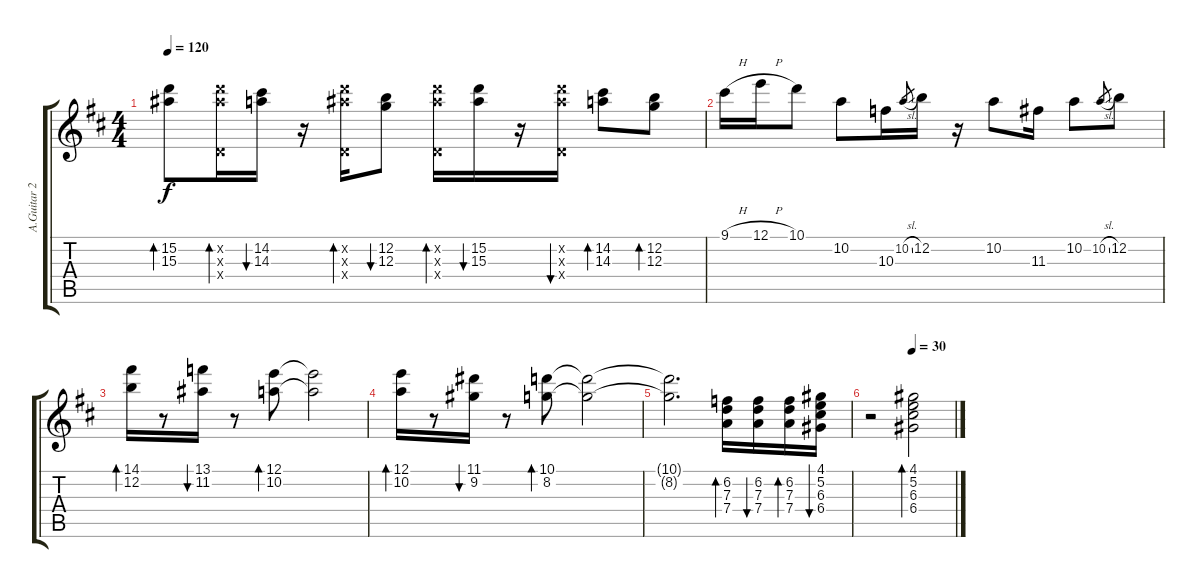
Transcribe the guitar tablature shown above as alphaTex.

\track ("A.Guitar 2" "A.Guitar 2") {instrument acousticguitarsteel}
\staff {score tabs}
\tuning (E4 B3 G3 D3 A2 E2) {hide}
\ts (4 4)
\tempo 120
\clef g2
\ks d
(15.2 15.3).8{bd 30 dy f} (15.2{x} 15.3{x} 0.4{x}).16{bd 30} (14.2 14.3).16{bu 30} r.16 (15.2{x} 15.3{x} 0.4{x}).16{bd 30} (12.2 12.3).8{bu 30} (15.2{x} 15.3{x} 0.4{x}).16{bd 30} (15.2 15.3).16{bu 30} r.16 (15.2{x} 15.3{x} 0.4{x}).16{bu 30} (14.2 14.3).8{bd 30} (12.2 12.3).8{bd 30} |
9.1{h}.16 12.1{h}.16 10.1.8 10.2.8 10.3.16 10.2{sl}.8{gr} 12.2.16 r.16 10.2.8 11.3.16 10.2.8 10.2{sl}.8{gr} 12.2.8 |
(14.1 12.2).16{bd 30} r.8 (13.1 11.2).16{bu 30} r.8 (12.1 10.2).8{bd 30} (12.1{t} 10.2{t}).2 |
(12.1 10.2).16{bd 30} r.8 (11.1 9.2).16{bu 30} r.8 (10.1 8.2).8{bd 30} (10.1{t} 8.2{t}).2 |
(10.1{t} 8.2{t}).2{d} (6.2 7.3 7.4).16{bd 30} (6.2 7.3 7.4).16{bu 30} (6.2 7.3 7.4).16{bd 30} (4.1 5.2 6.3 6.4).16{bu 30} |
\tempo (30 0.5)
r.2 (4.1 5.2 6.3 6.4).2{bd 60}
